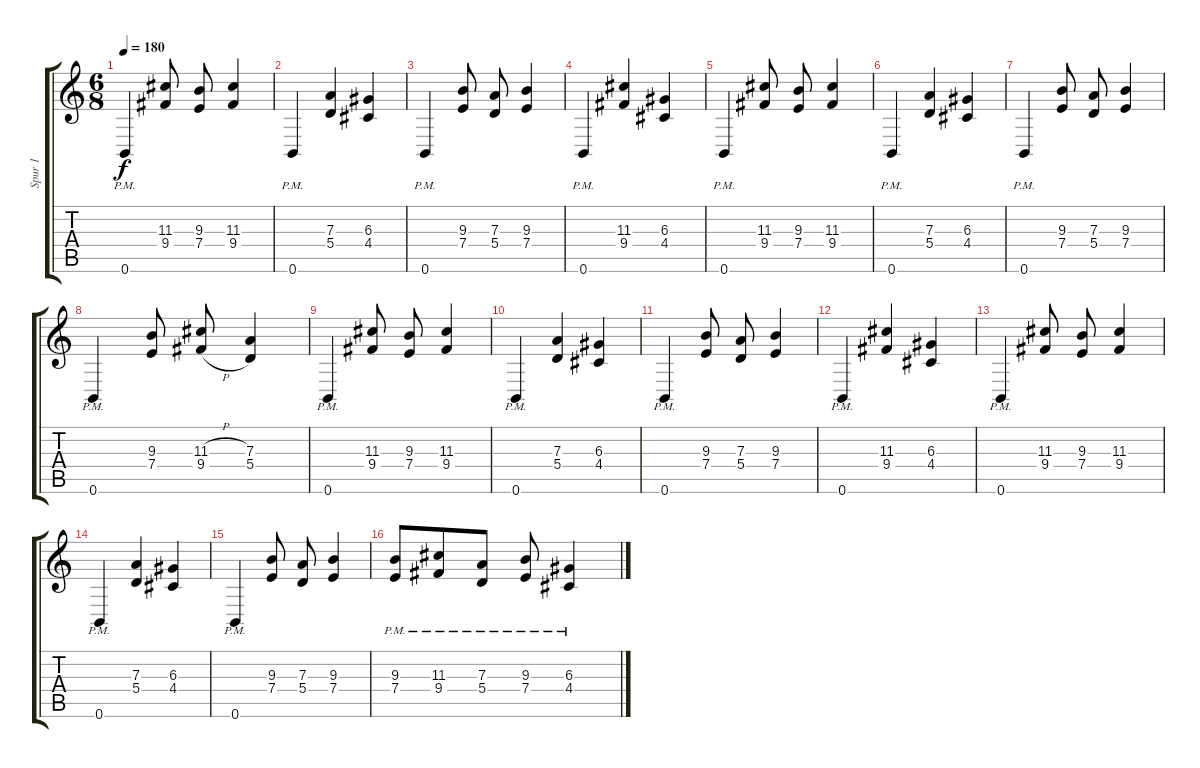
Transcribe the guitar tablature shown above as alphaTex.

\track ("Spur 1" "Spur 1") {instrument distortionguitar}
\staff {score tabs}
\tuning (B3 Gb3 D3 A2 E2 B1) {hide}
\ts (6 8)
\tempo 180
\clef g2
\ks c
0.6{pm}.4{dy f} (11.3 9.4).8 (9.3 7.4).8 (11.3 9.4).4 |
0.6{pm}.4 (7.3 5.4).4 (6.3 4.4).4 |
0.6{pm}.4 (9.3 7.4).8 (7.3 5.4).8 (9.3 7.4).4 |
0.6{pm}.4 (11.3 9.4).4 (6.3 4.4).4 |
0.6{pm}.4 (11.3 9.4).8 (9.3 7.4).8 (11.3 9.4).4 |
0.6{pm}.4 (7.3 5.4).4 (6.3 4.4).4 |
0.6{pm}.4 (9.3 7.4).8 (7.3 5.4).8 (9.3 7.4).4 |
0.6{pm}.4 (9.3 7.4).8 (11.3{h} 9.4{h}).8 (7.3 5.4).4 |
0.6{pm}.4 (11.3 9.4).8 (9.3 7.4).8 (11.3 9.4).4 |
0.6{pm}.4 (7.3 5.4).4 (6.3 4.4).4 |
0.6{pm}.4 (9.3 7.4).8 (7.3 5.4).8 (9.3 7.4).4 |
0.6{pm}.4 (11.3 9.4).4 (6.3 4.4).4 |
0.6{pm}.4 (11.3 9.4).8 (9.3 7.4).8 (11.3 9.4).4 |
0.6{pm}.4 (7.3 5.4).4 (6.3 4.4).4 |
0.6{pm}.4 (9.3 7.4).8 (7.3 5.4).8 (9.3 7.4).4 |
(9.3{pm} 7.4{pm}).8 (11.3{pm} 9.4{pm}).8 (7.3{pm} 5.4{pm}).8 (9.3{pm} 7.4{pm}).8 (6.3{pm} 4.4{pm}).4
